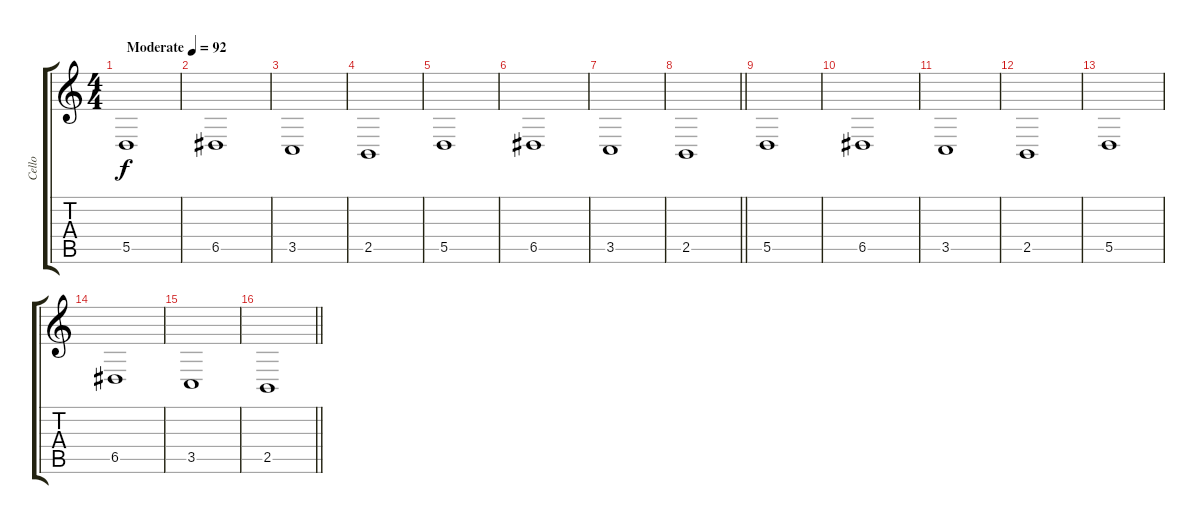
\track ("Cello" "Cello") {instrument cello}
\staff {score tabs}
\tuning (E4 B3 G3 D3 A2 E2) {hide}
\ts (4 4)
\tempo (92 "Moderate")
\clef g2
\ks c
5.5.1{dy f instrument cello} |
6.5.1 |
3.5.1 |
2.5.1 |
5.5.1 |
6.5.1 |
3.5.1 |
\barLineRight lightlight
2.5.1 |
\section ("" "")
5.5.1 |
6.5.1 |
3.5.1 |
2.5.1 |
5.5.1 |
6.5.1 |
3.5.1 |
\barLineRight lightlight
2.5.1
